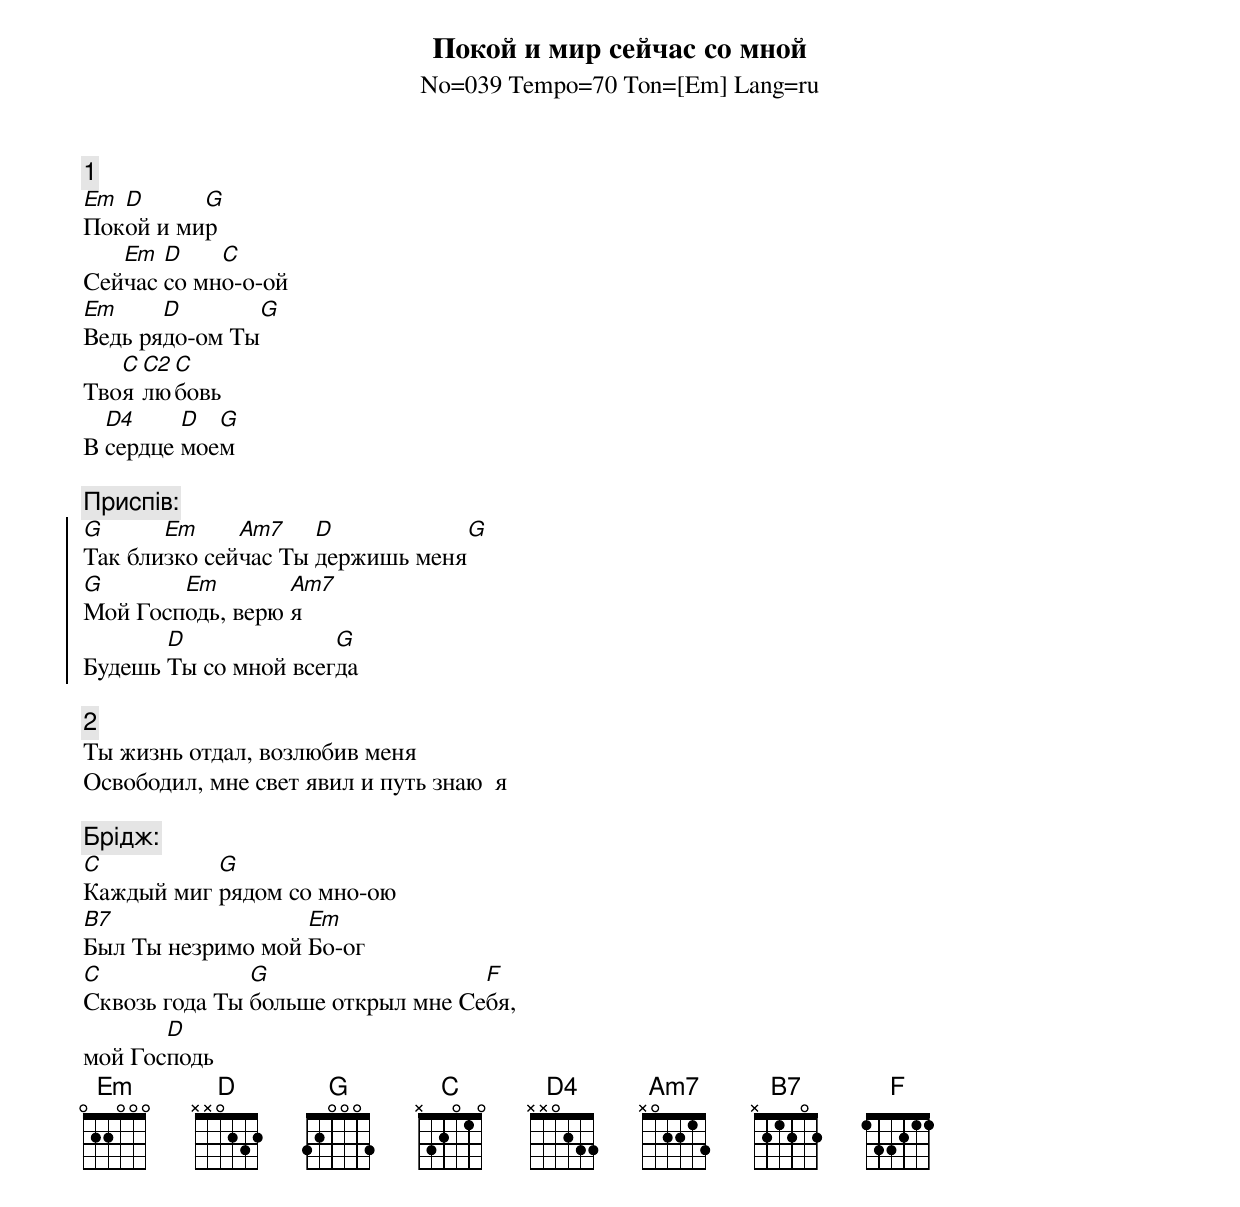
{title:Покой и мир сейчас со мной}
{subtitle:No=039 Tempo=70 Ton=[Em] Lang=ru}

{c: 1}
[Em]Пок[D]ой и ми[G]р
Cей[Em]час [D]со мн[C]о-о-ой
[Em]Ведь ря[D]до-ом Ты[G]
Тво[C]я [C2]лю[C]бовь
В [D4]сердце [D]мое[G]м

{c: Приспів:}
{soc}
[G]Так бли[Em]зко сей[Am7]час Ты [D]держишь меня[G]
[G]Мой Госп[Em]одь, верю [Am7]я
Будешь [D]Ты со мной всег[G]да
{eoc}

{c: 2}
Ты жизнь отдал, возлюбив меня
Освободил, мне свет явил и путь знаю  я

{c: Брідж:}
{sob}
[C]Каждый миг [G]рядом со мно-ою
[B7]Был Ты незримо мой [Em]Бо-oг
[C]Сквозь года Ты [G]больше открыл мне Се[F]бя,
мой Гос[D]подь
{eob}
